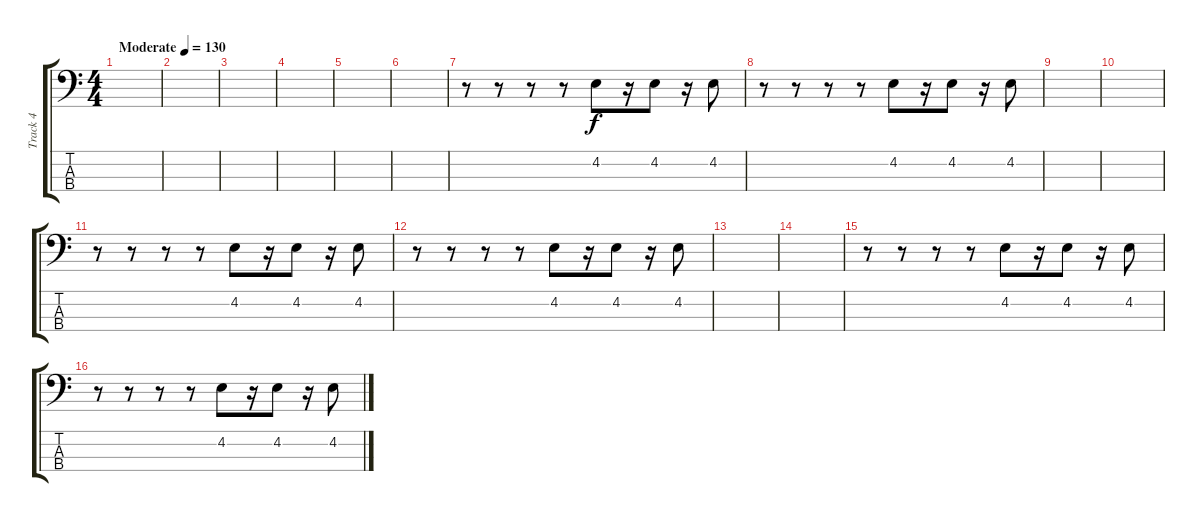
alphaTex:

\track ("Track 4" "Track 4") {instrument electricbassfinger}
\staff {score tabs}
\tuning (F2 C2 G1 D1) {hide}
\ts (4 4)
\tempo (130 "Moderate")
\clef f4
\ks c
|
|
|
|
|
|
r.8 r.8 r.8 r.8 4.2.8 r.16 4.2.8 r.16 4.2.8 |
r.8 r.8 r.8 r.8 4.2.8 r.16 4.2.8 r.16 4.2.8 |
|
|
r.8 r.8 r.8 r.8 4.2.8 r.16 4.2.8 r.16 4.2.8 |
r.8 r.8 r.8 r.8 4.2.8 r.16 4.2.8 r.16 4.2.8 |
|
|
r.8 r.8 r.8 r.8 4.2.8 r.16 4.2.8 r.16 4.2.8 |
r.8 r.8 r.8 r.8 4.2.8 r.16 4.2.8 r.16 4.2.8
